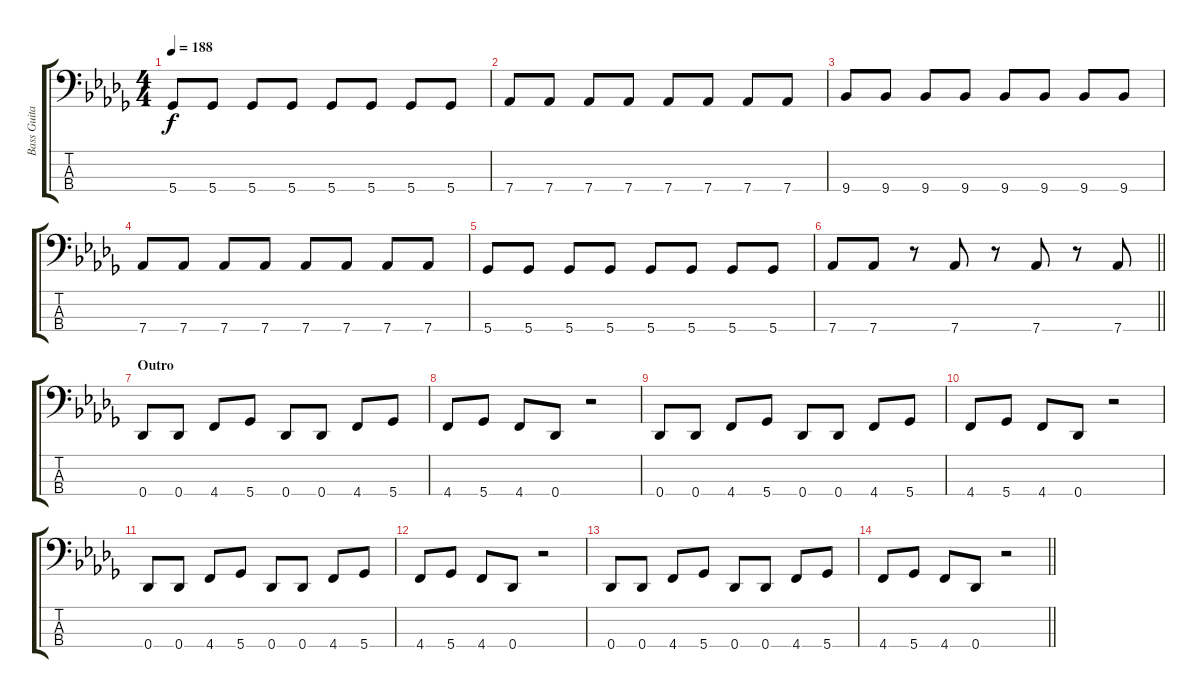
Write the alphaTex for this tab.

\track ("Bass Guitar" "Bass Guita") {instrument electricbassfinger}
\staff {score tabs}
\tuning (Gb2 Db2 Ab1 Db1) {hide}
\ts (4 4)
\tempo 188
\clef f4
\ks db
5.4.8{dy f} 5.4.8 5.4.8 5.4.8 5.4.8 5.4.8 5.4.8 5.4.8 |
7.4.8 7.4.8 7.4.8 7.4.8 7.4.8 7.4.8 7.4.8 7.4.8 |
9.4.8 9.4.8 9.4.8 9.4.8 9.4.8 9.4.8 9.4.8 9.4.8 |
7.4.8 7.4.8 7.4.8 7.4.8 7.4.8 7.4.8 7.4.8 7.4.8 |
5.4.8 5.4.8 5.4.8 5.4.8 5.4.8 5.4.8 5.4.8 5.4.8 |
\barLineRight lightlight
7.4.8 7.4.8 r.8 7.4.8 r.8 7.4.8 r.8 7.4.8 |
\section ("" "Outro")
0.4.8 0.4.8 4.4.8 5.4.8 0.4.8 0.4.8 4.4.8 5.4.8 |
4.4.8 5.4.8 4.4.8 0.4.8 r.2 |
0.4.8 0.4.8 4.4.8 5.4.8 0.4.8 0.4.8 4.4.8 5.4.8 |
4.4.8 5.4.8 4.4.8 0.4.8 r.2 |
0.4.8 0.4.8 4.4.8 5.4.8 0.4.8 0.4.8 4.4.8 5.4.8 |
4.4.8 5.4.8 4.4.8 0.4.8 r.2 |
0.4.8 0.4.8 4.4.8 5.4.8 0.4.8 0.4.8 4.4.8 5.4.8 |
\barLineRight lightlight
4.4.8 5.4.8 4.4.8 0.4.8 r.2
